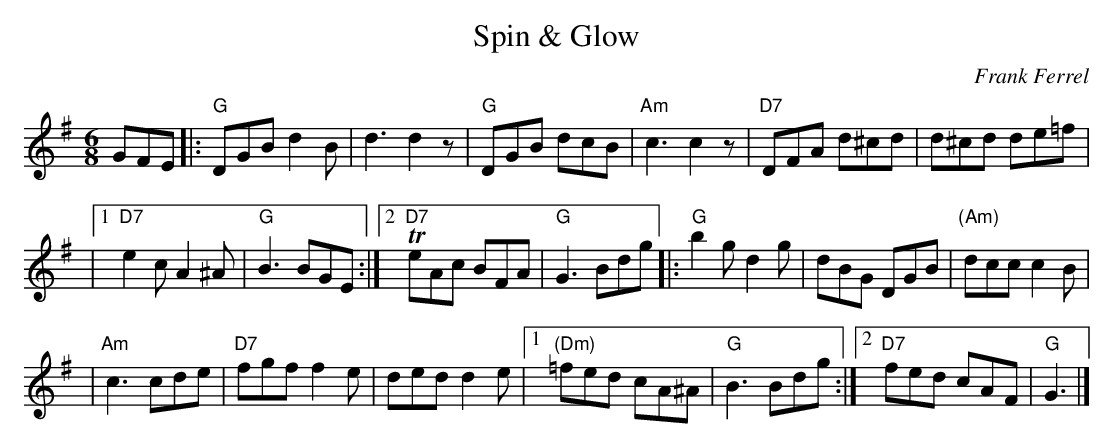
X:1
T: Spin & Glow
C: Frank Ferrel
M: 6/8
L: 1/8
K: G
GFE \
|: "G"DGB d2B |    d3  d2z  |  "G"DGB  dcB |  "Am"  c3   c2z  |"D7"DFA d^cd |    d^cd de=f |
|1"D7"e2c A2^A| "G"B3  BGE :|2"D7"TeAc BFA |  "G"   G3   Bdg  |:"G"b2g d2g  |     dBG DGB  |"(Am)"dcc c2B |
| "Am"c3  cde |"D7"fgf f2e  |     ded  d2e |1"(Dm)"=fed cA^A | "G"B3  Bdg :|2"D7"fed cAF  | "G"G3 |]
